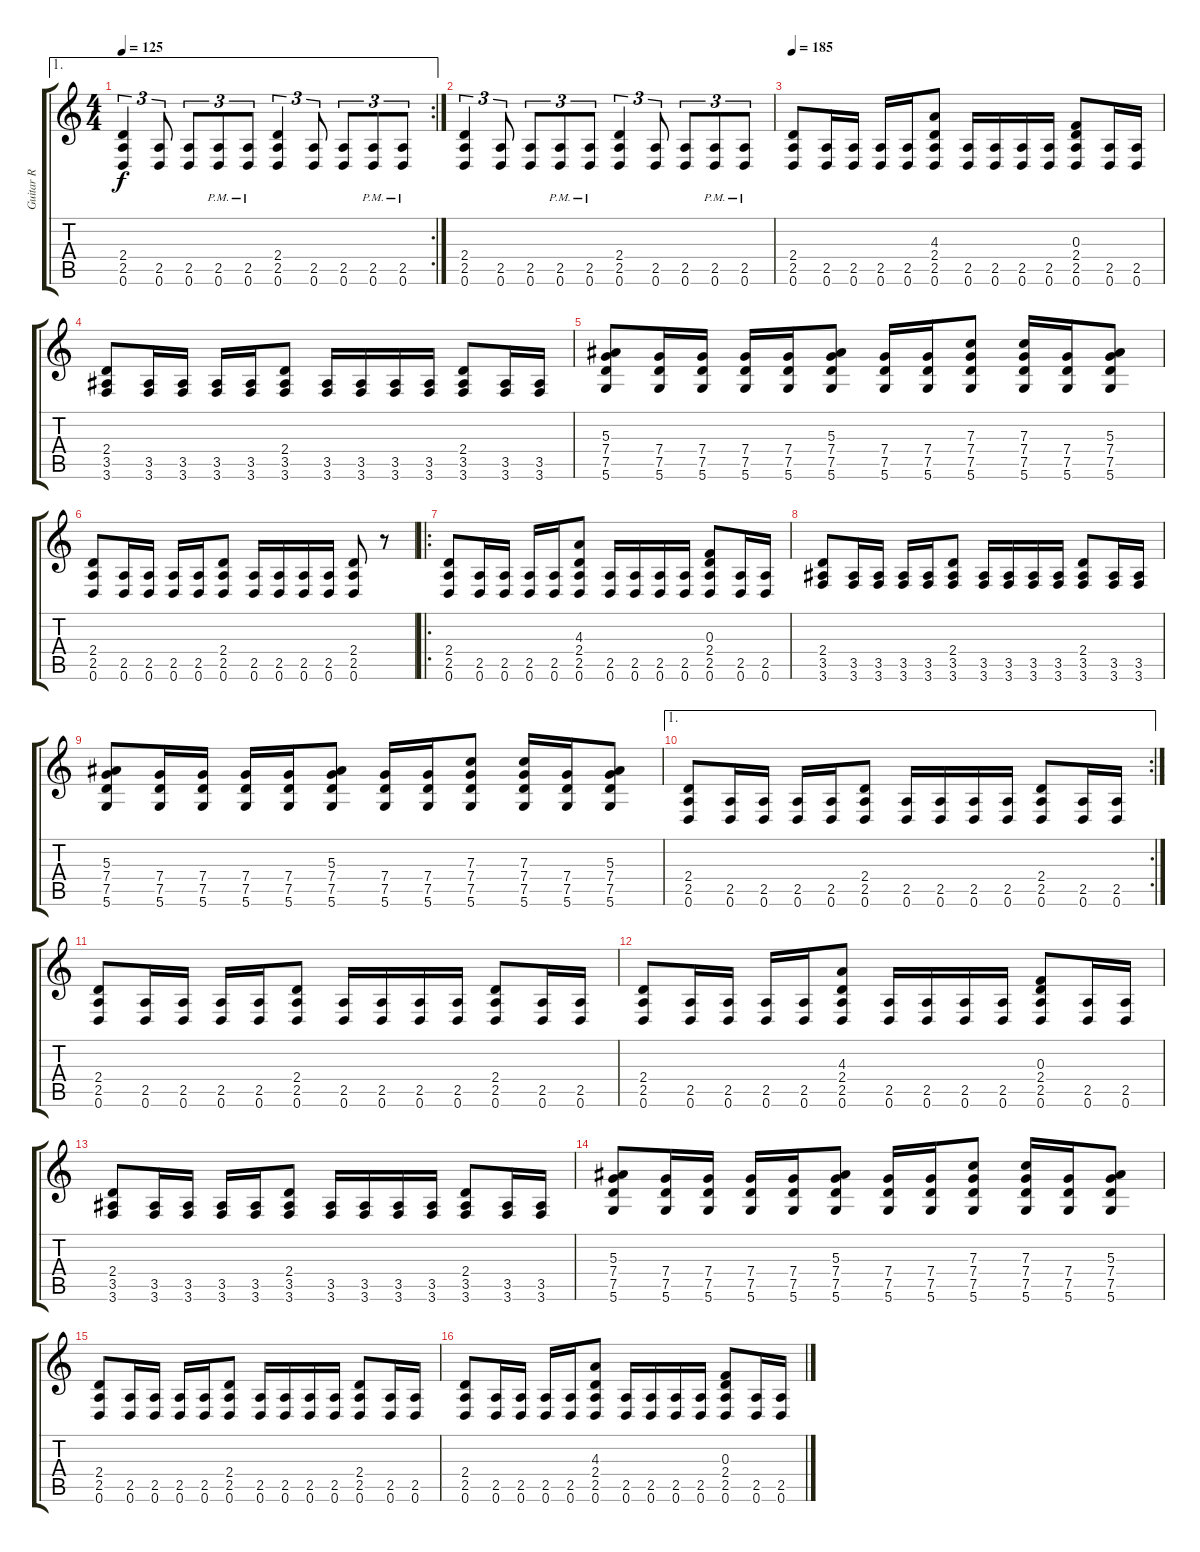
\track ("Guitar R" "Guitar R") {instrument distortionguitar}
\staff {score tabs}
\tuning (D4 A3 F3 C3 G2 D2) {hide}
\ae 1
\rc 2
\ts (4 4)
\tempo 125
\clef g2
\ks c
(2.4 2.5 0.6).4{tu (3 2) dy f} (2.5 0.6).8{tu (3 2)} (2.5 0.6).8{tu (3 2)} (2.5{pm} 0.6{pm}).8{tu (3 2)} (2.5{pm} 0.6{pm}).8{tu (3 2)} (2.4 2.5 0.6).4{tu (3 2)} (2.5 0.6).8{tu (3 2)} (2.5 0.6).8{tu (3 2)} (2.5{pm} 0.6{pm}).8{tu (3 2)} (2.5{pm} 0.6{pm}).8{tu (3 2)} |
(2.4 2.5 0.6).4{tu (3 2)} (2.5 0.6).8{tu (3 2)} (2.5 0.6).8{tu (3 2)} (2.5{pm} 0.6{pm}).8{tu (3 2)} (2.5{pm} 0.6{pm}).8{tu (3 2)} (2.4 2.5 0.6).4{tu (3 2)} (2.5 0.6).8{tu (3 2)} (2.5 0.6).8{tu (3 2)} (2.5{pm} 0.6{pm}).8{tu (3 2)} (2.5{pm} 0.6{pm}).8{tu (3 2)} |
\tempo 185
(2.4 2.5 0.6).8 (2.5 0.6).16 (2.5 0.6).16 (2.5 0.6).16 (2.5 0.6).16 (4.3 2.4 2.5 0.6).8 (2.5 0.6).16 (2.5 0.6).16 (2.5 0.6).16 (2.5 0.6).16 (0.3 2.4 2.5 0.6).8 (2.5 0.6).16 (2.5 0.6).16 |
(2.4 3.5 3.6).8 (3.5 3.6).16 (3.5 3.6).16 (3.5 3.6).16 (3.5 3.6).16 (2.4 3.5 3.6).8 (3.5 3.6).16 (3.5 3.6).16 (3.5 3.6).16 (3.5 3.6).16 (2.4 3.5 3.6).8 (3.5 3.6).16 (3.5 3.6).16 |
(5.3 7.4 7.5 5.6).8 (7.4 7.5 5.6).16 (7.4 7.5 5.6).16 (7.4 7.5 5.6).16 (7.4 7.5 5.6).16 (5.3 7.4 7.5 5.6).8 (7.4 7.5 5.6).16 (7.4 7.5 5.6).16 (7.3 7.4 7.5 5.6).8 (7.3 7.4 7.5 5.6).16 (7.4 7.5 5.6).16 (5.3 7.4 7.5 5.6).8 |
(2.4 2.5 0.6).8 (2.5 0.6).16 (2.5 0.6).16 (2.5 0.6).16 (2.5 0.6).16 (2.4 2.5 0.6).8 (2.5 0.6).16 (2.5 0.6).16 (2.5 0.6).16 (2.5 0.6).16 (2.4 2.5 0.6).8 r.8 |
\ro
(2.4 2.5 0.6).8 (2.5 0.6).16 (2.5 0.6).16 (2.5 0.6).16 (2.5 0.6).16 (4.3 2.4 2.5 0.6).8 (2.5 0.6).16 (2.5 0.6).16 (2.5 0.6).16 (2.5 0.6).16 (0.3 2.4 2.5 0.6).8 (2.5 0.6).16 (2.5 0.6).16 |
(2.4 3.5 3.6).8 (3.5 3.6).16 (3.5 3.6).16 (3.5 3.6).16 (3.5 3.6).16 (2.4 3.5 3.6).8 (3.5 3.6).16 (3.5 3.6).16 (3.5 3.6).16 (3.5 3.6).16 (2.4 3.5 3.6).8 (3.5 3.6).16 (3.5 3.6).16 |
(5.3 7.4 7.5 5.6).8 (7.4 7.5 5.6).16 (7.4 7.5 5.6).16 (7.4 7.5 5.6).16 (7.4 7.5 5.6).16 (5.3 7.4 7.5 5.6).8 (7.4 7.5 5.6).16 (7.4 7.5 5.6).16 (7.3 7.4 7.5 5.6).8 (7.3 7.4 7.5 5.6).16 (7.4 7.5 5.6).16 (5.3 7.4 7.5 5.6).8 |
\ae 1
\rc 2
(2.4 2.5 0.6).8 (2.5 0.6).16 (2.5 0.6).16 (2.5 0.6).16 (2.5 0.6).16 (2.4 2.5 0.6).8 (2.5 0.6).16 (2.5 0.6).16 (2.5 0.6).16 (2.5 0.6).16 (2.4 2.5 0.6).8 (2.5 0.6).16 (2.5 0.6).16 |
(2.4 2.5 0.6).8 (2.5 0.6).16 (2.5 0.6).16 (2.5 0.6).16 (2.5 0.6).16 (2.4 2.5 0.6).8 (2.5 0.6).16 (2.5 0.6).16 (2.5 0.6).16 (2.5 0.6).16 (2.4 2.5 0.6).8 (2.5 0.6).16 (2.5 0.6).16 |
(2.4 2.5 0.6).8 (2.5 0.6).16 (2.5 0.6).16 (2.5 0.6).16 (2.5 0.6).16 (4.3 2.4 2.5 0.6).8 (2.5 0.6).16 (2.5 0.6).16 (2.5 0.6).16 (2.5 0.6).16 (0.3 2.4 2.5 0.6).8 (2.5 0.6).16 (2.5 0.6).16 |
(2.4 3.5 3.6).8 (3.5 3.6).16 (3.5 3.6).16 (3.5 3.6).16 (3.5 3.6).16 (2.4 3.5 3.6).8 (3.5 3.6).16 (3.5 3.6).16 (3.5 3.6).16 (3.5 3.6).16 (2.4 3.5 3.6).8 (3.5 3.6).16 (3.5 3.6).16 |
(5.3 7.4 7.5 5.6).8 (7.4 7.5 5.6).16 (7.4 7.5 5.6).16 (7.4 7.5 5.6).16 (7.4 7.5 5.6).16 (5.3 7.4 7.5 5.6).8 (7.4 7.5 5.6).16 (7.4 7.5 5.6).16 (7.3 7.4 7.5 5.6).8 (7.3 7.4 7.5 5.6).16 (7.4 7.5 5.6).16 (5.3 7.4 7.5 5.6).8 |
(2.4 2.5 0.6).8 (2.5 0.6).16 (2.5 0.6).16 (2.5 0.6).16 (2.5 0.6).16 (2.4 2.5 0.6).8 (2.5 0.6).16 (2.5 0.6).16 (2.5 0.6).16 (2.5 0.6).16 (2.4 2.5 0.6).8 (2.5 0.6).16 (2.5 0.6).16 |
(2.4 2.5 0.6).8 (2.5 0.6).16 (2.5 0.6).16 (2.5 0.6).16 (2.5 0.6).16 (4.3 2.4 2.5 0.6).8 (2.5 0.6).16 (2.5 0.6).16 (2.5 0.6).16 (2.5 0.6).16 (0.3 2.4 2.5 0.6).8 (2.5 0.6).16 (2.5 0.6).16
